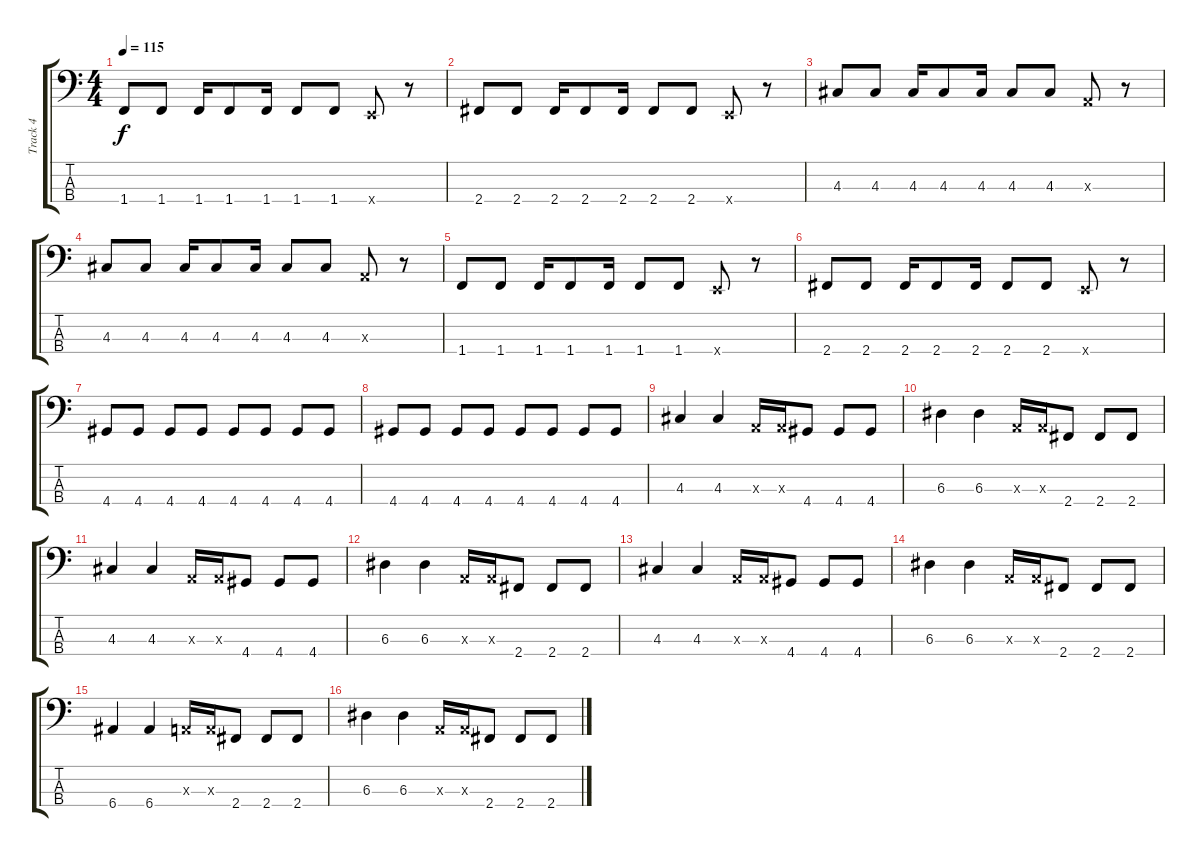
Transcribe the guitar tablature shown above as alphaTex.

\track ("Track 4" "Track 4") {instrument electricbasspick}
\staff {score tabs}
\tuning (G2 D2 A1 E1) {hide}
\ts (4 4)
\tempo 115
\clef f4
\ks c
1.4.8{dy f} 1.4.8 1.4.16 1.4.8 1.4.16 1.4.8 1.4.8 0.4{x}.8 r.8 |
2.4.8 2.4.8 2.4.16 2.4.8 2.4.16 2.4.8 2.4.8 0.4{x}.8 r.8 |
4.3.8 4.3.8 4.3.16 4.3.8 4.3.16 4.3.8 4.3.8 0.3{x}.8 r.8 |
4.3.8 4.3.8 4.3.16 4.3.8 4.3.16 4.3.8 4.3.8 0.3{x}.8 r.8 |
1.4.8 1.4.8 1.4.16 1.4.8 1.4.16 1.4.8 1.4.8 0.4{x}.8 r.8 |
2.4.8 2.4.8 2.4.16 2.4.8 2.4.16 2.4.8 2.4.8 0.4{x}.8 r.8 |
4.4.8 4.4.8 4.4.8 4.4.8 4.4.8 4.4.8 4.4.8 4.4.8 |
4.4.8 4.4.8 4.4.8 4.4.8 4.4.8 4.4.8 4.4.8 4.4.8 |
4.3.4 4.3.4 0.3{x}.16 0.3{x}.16 4.4.8 4.4.8 4.4.8 |
6.3.4 6.3.4 0.3{x}.16 0.3{x}.16 2.4.8 2.4.8 2.4.8 |
4.3.4 4.3.4 0.3{x}.16 0.3{x}.16 4.4.8 4.4.8 4.4.8 |
6.3.4 6.3.4 0.3{x}.16 0.3{x}.16 2.4.8 2.4.8 2.4.8 |
4.3.4 4.3.4 0.3{x}.16 0.3{x}.16 4.4.8 4.4.8 4.4.8 |
6.3.4 6.3.4 0.3{x}.16 0.3{x}.16 2.4.8 2.4.8 2.4.8 |
6.4.4 6.4.4 0.3{x}.16 0.3{x}.16 2.4.8 2.4.8 2.4.8 |
6.3.4 6.3.4 0.3{x}.16 0.3{x}.16 2.4.8 2.4.8 2.4.8
